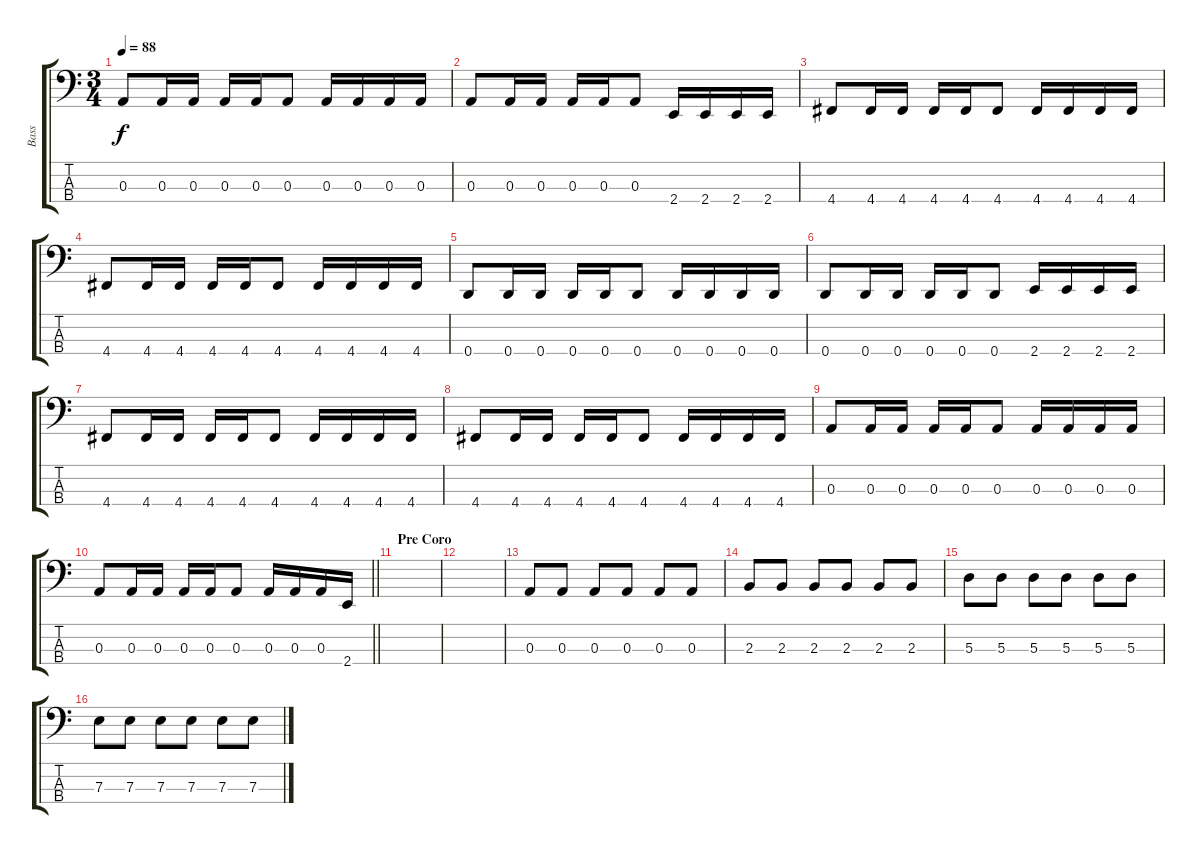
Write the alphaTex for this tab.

\track ("Bass" "Bass") {instrument electricbassfinger}
\staff {score tabs}
\tuning (G2 D2 A1 D1) {hide}
\ts (3 4)
\tempo 88
\clef f4
\ks c
0.3.8{dy f} 0.3.16 0.3.16 0.3.16 0.3.16 0.3.8 0.3.16 0.3.16 0.3.16 0.3.16 |
0.3.8 0.3.16 0.3.16 0.3.16 0.3.16 0.3.8 2.4.16 2.4.16 2.4.16 2.4.16 |
4.4.8 4.4.16 4.4.16 4.4.16 4.4.16 4.4.8 4.4.16 4.4.16 4.4.16 4.4.16 |
4.4.8 4.4.16 4.4.16 4.4.16 4.4.16 4.4.8 4.4.16 4.4.16 4.4.16 4.4.16 |
0.4.8 0.4.16 0.4.16 0.4.16 0.4.16 0.4.8 0.4.16 0.4.16 0.4.16 0.4.16 |
0.4.8 0.4.16 0.4.16 0.4.16 0.4.16 0.4.8 2.4.16 2.4.16 2.4.16 2.4.16 |
4.4.8 4.4.16 4.4.16 4.4.16 4.4.16 4.4.8 4.4.16 4.4.16 4.4.16 4.4.16 |
4.4.8 4.4.16 4.4.16 4.4.16 4.4.16 4.4.8 4.4.16 4.4.16 4.4.16 4.4.16 |
0.3.8 0.3.16 0.3.16 0.3.16 0.3.16 0.3.8 0.3.16 0.3.16 0.3.16 0.3.16 |
\barLineRight lightlight
0.3.8 0.3.16 0.3.16 0.3.16 0.3.16 0.3.8 0.3.16 0.3.16 0.3.16 2.4.16 |
\section ("" "Pre Coro")
|
|
0.3.8 0.3.8 0.3.8 0.3.8 0.3.8 0.3.8 |
2.3.8 2.3.8 2.3.8 2.3.8 2.3.8 2.3.8 |
5.3.8 5.3.8 5.3.8 5.3.8 5.3.8 5.3.8 |
7.3.8 7.3.8 7.3.8 7.3.8 7.3.8 7.3.8
